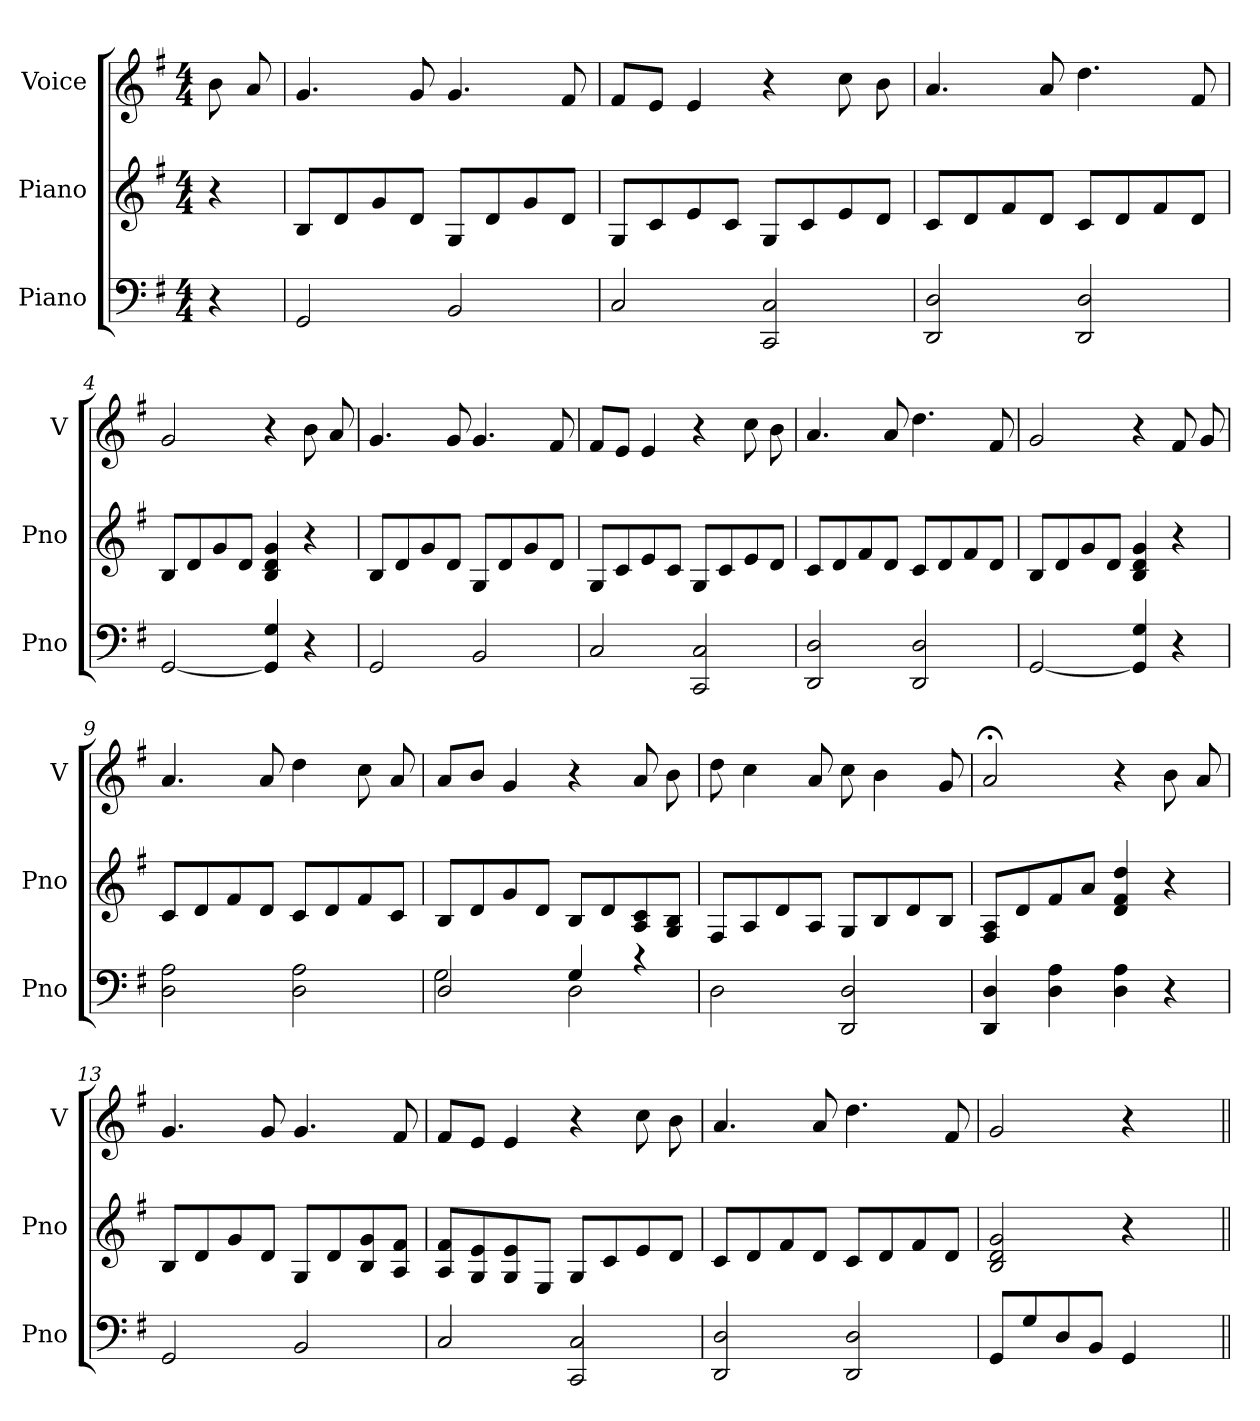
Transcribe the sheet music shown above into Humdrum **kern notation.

**kern	**kern	**kern
*part3	*part2	*part1
*staff3	*staff2	*staff1
*I"Piano	*I"Piano	*I"Voice
*I'Pno	*I'Pno	*I'V
*clefF4	*clefG2	*clefG2
*k[f#]	*k[f#]	*k[f#]
*M4/4	*M4/4	*M4/4
*MM54	*MM54	*MM54
=	=	=
4r	4r	8b\
.	.	8a/
=1	=1	=1
2GG/	8B/L	4.g/
.	8d/	.
.	8g/	.
.	8d/J	8g/
2BB/	8G/L	4.g/
.	8d/	.
.	8g/	.
.	8d/J	8f#/
=2	=2	=2
2C/	8G/L	8f#/L
.	8c/	8e/J
.	8e/	4e/
.	8c/J	.
2CC/ 2C/	8G/L	4r
.	8c/	.
.	8e/	8cc\
.	8d/J	8b\
=3	=3	=3
2DD/ 2D/	8c/L	4.a/
.	8d/	.
.	8f#/	.
.	8d/J	8a/
2DD/ 2D/	8c/L	4.dd\
.	8d/	.
.	8f#/	.
.	8d/J	8f#/
!!LO:LB:g=z
=4	=4	=4
[2GG/	8B/L	2g/
.	8d/	.
.	8g/	.
.	8d/J	.
4GG/] 4G/	4B/ 4d/ 4g/	4r
4r	4r	8b\
.	.	8a/
=5	=5	=5
2GG/	8B/L	4.g/
.	8d/	.
.	8g/	.
.	8d/J	8g/
2BB/	8G/L	4.g/
.	8d/	.
.	8g/	.
.	8d/J	8f#/
=6	=6	=6
2C/	8G/L	8f#/L
.	8c/	8e/J
.	8e/	4e/
.	8c/J	.
2CC/ 2C/	8G/L	4r
.	8c/	.
.	8e/	8cc\
.	8d/J	8b\
=7	=7	=7
2DD/ 2D/	8c/L	4.a/
.	8d/	.
.	8f#/	.
.	8d/J	8a/
2DD/ 2D/	8c/L	4.dd\
.	8d/	.
.	8f#/	.
.	8d/J	8f#/
!!LO:LB:g=z
=8	=8	=8
[2GG/	8B/L	2g/
.	8d/	.
.	8g/	.
.	8d/J	.
4GG/] 4G/	4B/ 4d/ 4g/	4r
4r	4r	8f#/
.	.	8g/
=9	=9	=9
2D\ 2A\	8c/L	4.a/
.	8d/	.
.	8f#/	.
.	8d/J	8a/
2D\ 2A\	8c/L	4dd\
.	8d/	.
.	8f#/	8cc\
.	8c/J	8a/
=10	=10	=10
*^	*	*
2D/	2G\	8B/L	8a/L
.	.	8d/	8b/J
.	.	8g/	4g/
.	.	8d/J	.
4G/	2D\	8B/L	4r
.	.	8d/	.
4r	.	8A/ 8c/	8a/
.	.	8G/ 8B/J	8b\
*v	*v	*	*
=11	=11	=11
2D\	8F#/L	8dd\
.	8A/	4cc\
.	8d/	.
.	8A/J	8a/
2DD/ 2D/	8G/L	8cc\
.	8B/	4b\
.	8d/	.
.	8B/J	8g/
!!LO:LB:g=z
=12	=12	=12
4DD/ 4D/	8F#/ 8A/L	2a;/
.	8d/	.
4D\ 4A\	8f#/	.
.	8a/J	.
4D\ 4A\	4d/ 4f#/ 4dd/	4r
4r	4r	8b\
.	.	8a/
=13	=13	=13
2GG/	8B/L	4.g/
.	8d/	.
.	8g/	.
.	8d/J	8g/
2BB/	8G/L	4.g/
.	8d/	.
.	8B/ 8g/	.
.	8A/ 8f#/J	8f#/
=14	=14	=14
2C/	8A/ 8f#/L	8f#/L
.	8G/ 8e/	8e/J
.	8G/ 8e/	4e/
.	8E/J	.
2CC/ 2C/	8G/L	4r
.	8c/	.
.	8e/	8cc\
.	8d/J	8b\
=15	=15	=15
2DD/ 2D/	8c/L	4.a/
.	8d/	.
.	8f#/	.
.	8d/J	8a/
2DD/ 2D/	8c/L	4.dd\
.	8d/	.
.	8f#/	.
.	8d/J	8f#/
!!LO:PB:g=z
=16	=16	=16
8GG/L	2B/ 2d/ 2g/	2g/
8G/	.	.
8D/	.	.
8BB/J	.	.
4GG/	4r	4r
4ryy	4ryy	4ryy
=||	=||	=||
*-	*-	*-
